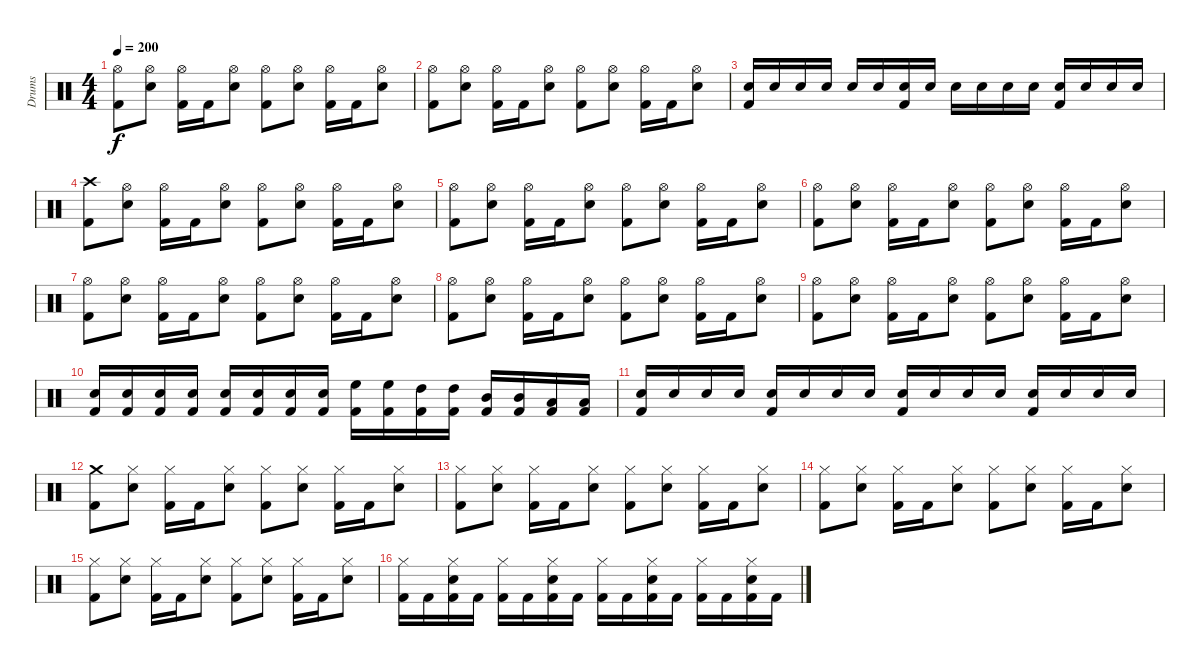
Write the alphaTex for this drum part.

\track ("Drums" "Drums") {instrument percussion}
\staff {score}
\articulation defaults
\ts (4 4)
\tempo 200
\clef neutral
\ks c
("Kick (hit) 2" "Hi-Hat (open)").8{dy f} ("Snare (hit) 2" "Hi-Hat (open)").8 ("Kick (hit) 2" "Hi-Hat (open)").16 "Kick (hit) 2".16 ("Snare (hit) 2" "Hi-Hat (open)").8 ("Kick (hit) 2" "Hi-Hat (open)").8 ("Snare (hit) 2" "Hi-Hat (open)").8 ("Kick (hit) 2" "Hi-Hat (open)").16 "Kick (hit) 2".16 ("Snare (hit) 2" "Hi-Hat (open)").8 |
("Kick (hit) 2" "Hi-Hat (open)").8 ("Snare (hit) 2" "Hi-Hat (open)").8 ("Kick (hit) 2" "Hi-Hat (open)").16 "Kick (hit) 2".16 ("Snare (hit) 2" "Hi-Hat (open)").8 ("Kick (hit) 2" "Hi-Hat (open)").8 ("Snare (hit) 2" "Hi-Hat (open)").8 ("Kick (hit) 2" "Hi-Hat (open)").16 "Kick (hit) 2".16 ("Snare (hit) 2" "Hi-Hat (open)").8 |
("Kick (hit) 2" "Snare (hit) 2").16 "Snare (hit) 2".16 "Snare (hit) 2".16 "Snare (hit) 2".16 "Snare (hit) 2".16 "Snare (hit) 2".16 ("Kick (hit) 2" "Snare (hit) 2").16 "Snare (hit) 2".16 "Snare (hit) 2".16 "Snare (hit) 2".16 "Snare (hit) 2".16 "Snare (hit) 2".16 ("Kick (hit) 2" "Snare (hit) 2").16 "Snare (hit) 2".16 "Snare (hit) 2".16 "Snare (hit) 2".16 |
("Kick (hit) 2" "Crash high (hit)").8 ("Snare (hit) 2" "Hi-Hat (open)").8 ("Kick (hit) 2" "Hi-Hat (open)").16 "Kick (hit) 2".16 ("Snare (hit) 2" "Hi-Hat (open)").8 ("Kick (hit) 2" "Hi-Hat (open)").8 ("Snare (hit) 2" "Hi-Hat (open)").8 ("Kick (hit) 2" "Hi-Hat (open)").16 "Kick (hit) 2".16 ("Snare (hit) 2" "Hi-Hat (open)").8 |
("Kick (hit) 2" "Hi-Hat (open)").8 ("Snare (hit) 2" "Hi-Hat (open)").8 ("Kick (hit) 2" "Hi-Hat (open)").16 "Kick (hit) 2".16 ("Snare (hit) 2" "Hi-Hat (open)").8 ("Kick (hit) 2" "Hi-Hat (open)").8 ("Snare (hit) 2" "Hi-Hat (open)").8 ("Kick (hit) 2" "Hi-Hat (open)").16 "Kick (hit) 2".16 ("Snare (hit) 2" "Hi-Hat (open)").8 |
("Kick (hit) 2" "Hi-Hat (open)").8 ("Snare (hit) 2" "Hi-Hat (open)").8 ("Kick (hit) 2" "Hi-Hat (open)").16 "Kick (hit) 2".16 ("Snare (hit) 2" "Hi-Hat (open)").8 ("Kick (hit) 2" "Hi-Hat (open)").8 ("Snare (hit) 2" "Hi-Hat (open)").8 ("Kick (hit) 2" "Hi-Hat (open)").16 "Kick (hit) 2".16 ("Snare (hit) 2" "Hi-Hat (open)").8 |
("Kick (hit) 2" "Hi-Hat (open)").8 ("Snare (hit) 2" "Hi-Hat (open)").8 ("Kick (hit) 2" "Hi-Hat (open)").16 "Kick (hit) 2".16 ("Snare (hit) 2" "Hi-Hat (open)").8 ("Kick (hit) 2" "Hi-Hat (open)").8 ("Snare (hit) 2" "Hi-Hat (open)").8 ("Kick (hit) 2" "Hi-Hat (open)").16 "Kick (hit) 2".16 ("Snare (hit) 2" "Hi-Hat (open)").8 |
\section ("" "")
("Kick (hit) 2" "Hi-Hat (open)").8 ("Snare (hit) 2" "Hi-Hat (open)").8 ("Kick (hit) 2" "Hi-Hat (open)").16 "Kick (hit) 2".16 ("Snare (hit) 2" "Hi-Hat (open)").8 ("Kick (hit) 2" "Hi-Hat (open)").8 ("Snare (hit) 2" "Hi-Hat (open)").8 ("Kick (hit) 2" "Hi-Hat (open)").16 "Kick (hit) 2".16 ("Snare (hit) 2" "Hi-Hat (open)").8 |
("Kick (hit) 2" "Hi-Hat (open)").8 ("Snare (hit) 2" "Hi-Hat (open)").8 ("Kick (hit) 2" "Hi-Hat (open)").16 "Kick (hit) 2".16 ("Snare (hit) 2" "Hi-Hat (open)").8 ("Kick (hit) 2" "Hi-Hat (open)").8 ("Snare (hit) 2" "Hi-Hat (open)").8 ("Kick (hit) 2" "Hi-Hat (open)").16 "Kick (hit) 2".16 ("Snare (hit) 2" "Hi-Hat (open)").8 |
("Kick (hit) 2" "Snare (hit) 2").16 ("Kick (hit) 2" "Snare (hit) 2").16 ("Kick (hit) 2" "Snare (hit) 2").16 ("Kick (hit) 2" "Snare (hit) 2").16 ("Kick (hit) 2" "Snare (hit) 2").16 ("Kick (hit) 2" "Snare (hit) 2").16 ("Kick (hit) 2" "Snare (hit) 2").16 ("Kick (hit) 2" "Snare (hit) 2").16 ("Kick (hit) 2" "High Floor Tom (hit)").16 ("Kick (hit) 2" "High Floor Tom (hit)").16 ("Kick (hit) 2" "High Tom (hit)").16 ("Kick (hit) 2" "High Tom (hit)").16 ("Kick (hit) 2" "Mid Tom (hit)").16 ("Kick (hit) 2" "Mid Tom (hit)").16 ("Kick (hit) 2" "Low Tom (hit)").16 ("Kick (hit) 2" "Low Tom (hit)").16 |
("Kick (hit) 2" "Snare (hit) 2").16 "Snare (hit) 2".16 "Snare (hit) 2".16 "Snare (hit) 2".16 ("Kick (hit) 2" "Snare (hit) 2").16 "Snare (hit) 2".16 "Snare (hit) 2".16 "Snare (hit) 2".16 ("Kick (hit) 2" "Snare (hit) 2").16 "Snare (hit) 2".16 "Snare (hit) 2".16 "Snare (hit) 2".16 ("Kick (hit) 2" "Snare (hit) 2").16 "Snare (hit) 2".16 "Snare (hit) 2".16 "Snare (hit) 2".16 |
\section ("" "")
("Kick (hit) 2" "Crash medium (hit)").8 ("Snare (hit) 2" "Hi-Hat (closed)").8 ("Kick (hit) 2" "Hi-Hat (closed)").16 "Kick (hit) 2".16 ("Snare (hit) 2" "Hi-Hat (closed)").8 ("Kick (hit) 2" "Hi-Hat (closed)").8 ("Snare (hit) 2" "Hi-Hat (closed)").8 ("Kick (hit) 2" "Hi-Hat (closed)").16 "Kick (hit) 2".16 ("Snare (hit) 2" "Hi-Hat (closed)").8 |
("Kick (hit) 2" "Hi-Hat (closed)").8 ("Snare (hit) 2" "Hi-Hat (closed)").8 ("Kick (hit) 2" "Hi-Hat (closed)").16 "Kick (hit) 2".16 ("Snare (hit) 2" "Hi-Hat (closed)").8 ("Kick (hit) 2" "Hi-Hat (closed)").8 ("Snare (hit) 2" "Hi-Hat (closed)").8 ("Kick (hit) 2" "Hi-Hat (closed)").16 "Kick (hit) 2".16 ("Snare (hit) 2" "Hi-Hat (closed)").8 |
("Kick (hit) 2" "Hi-Hat (closed)").8 ("Snare (hit) 2" "Hi-Hat (closed)").8 ("Kick (hit) 2" "Hi-Hat (closed)").16 "Kick (hit) 2".16 ("Snare (hit) 2" "Hi-Hat (closed)").8 ("Kick (hit) 2" "Hi-Hat (closed)").8 ("Snare (hit) 2" "Hi-Hat (closed)").8 ("Kick (hit) 2" "Hi-Hat (closed)").16 "Kick (hit) 2".16 ("Snare (hit) 2" "Hi-Hat (closed)").8 |
("Kick (hit) 2" "Hi-Hat (closed)").8 ("Snare (hit) 2" "Hi-Hat (closed)").8 ("Kick (hit) 2" "Hi-Hat (closed)").16 "Kick (hit) 2".16 ("Snare (hit) 2" "Hi-Hat (closed)").8 ("Kick (hit) 2" "Hi-Hat (closed)").8 ("Snare (hit) 2" "Hi-Hat (closed)").8 ("Kick (hit) 2" "Hi-Hat (closed)").16 "Kick (hit) 2".16 ("Snare (hit) 2" "Hi-Hat (closed)").8 |
("Kick (hit) 2" "Hi-Hat (closed)").16 "Kick (hit) 2".16 ("Kick (hit) 2" "Snare (hit) 2" "Hi-Hat (closed)").16 "Kick (hit) 2".16 ("Kick (hit) 2" "Hi-Hat (closed)").16 "Kick (hit) 2".16 ("Kick (hit) 2" "Snare (hit) 2" "Hi-Hat (closed)").16 "Kick (hit) 2".16 ("Kick (hit) 2" "Hi-Hat (closed)").16 "Kick (hit) 2".16 ("Kick (hit) 2" "Snare (hit) 2" "Hi-Hat (closed)").16 "Kick (hit) 2".16 ("Kick (hit) 2" "Hi-Hat (closed)").16 "Kick (hit) 2".16 ("Kick (hit) 2" "Snare (hit) 2" "Hi-Hat (closed)").16 "Kick (hit) 2".16
